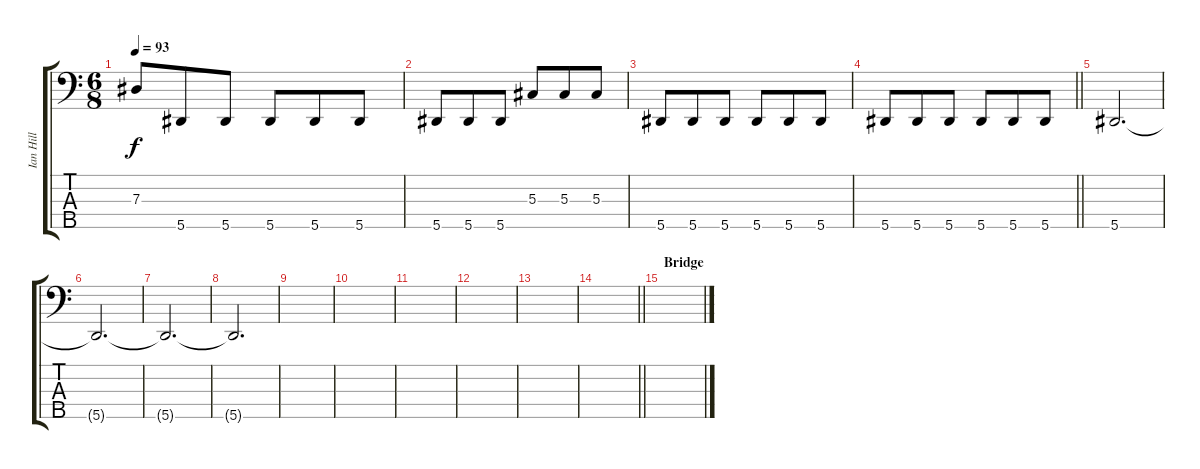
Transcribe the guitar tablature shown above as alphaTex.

\track ("Ian Hill" "Ian Hill") {instrument electricbasspick}
\staff {score tabs}
\tuning (Gb2 Db2 Ab1 Eb1 Bb0) {hide}
\ts (6 8)
\tempo 93
\clef f4
\ks c
7.3.8{dy f} 5.5.8 5.5.8 5.5.8 5.5.8 5.5.8 |
5.5.8 5.5.8 5.5.8 5.3.8 5.3.8 5.3.8 |
5.5.8 5.5.8 5.5.8 5.5.8 5.5.8 5.5.8 |
\barLineRight lightlight
5.5.8 5.5.8 5.5.8 5.5.8 5.5.8 5.5.8 |
\section ("" "")
5.5.2{d} |
5.5{t}.2{d} |
5.5{t}.2{d} |
5.5{t}.2{d} |
|
|
|
|
|
\barLineRight lightlight
|
\section ("" "Bridge")
